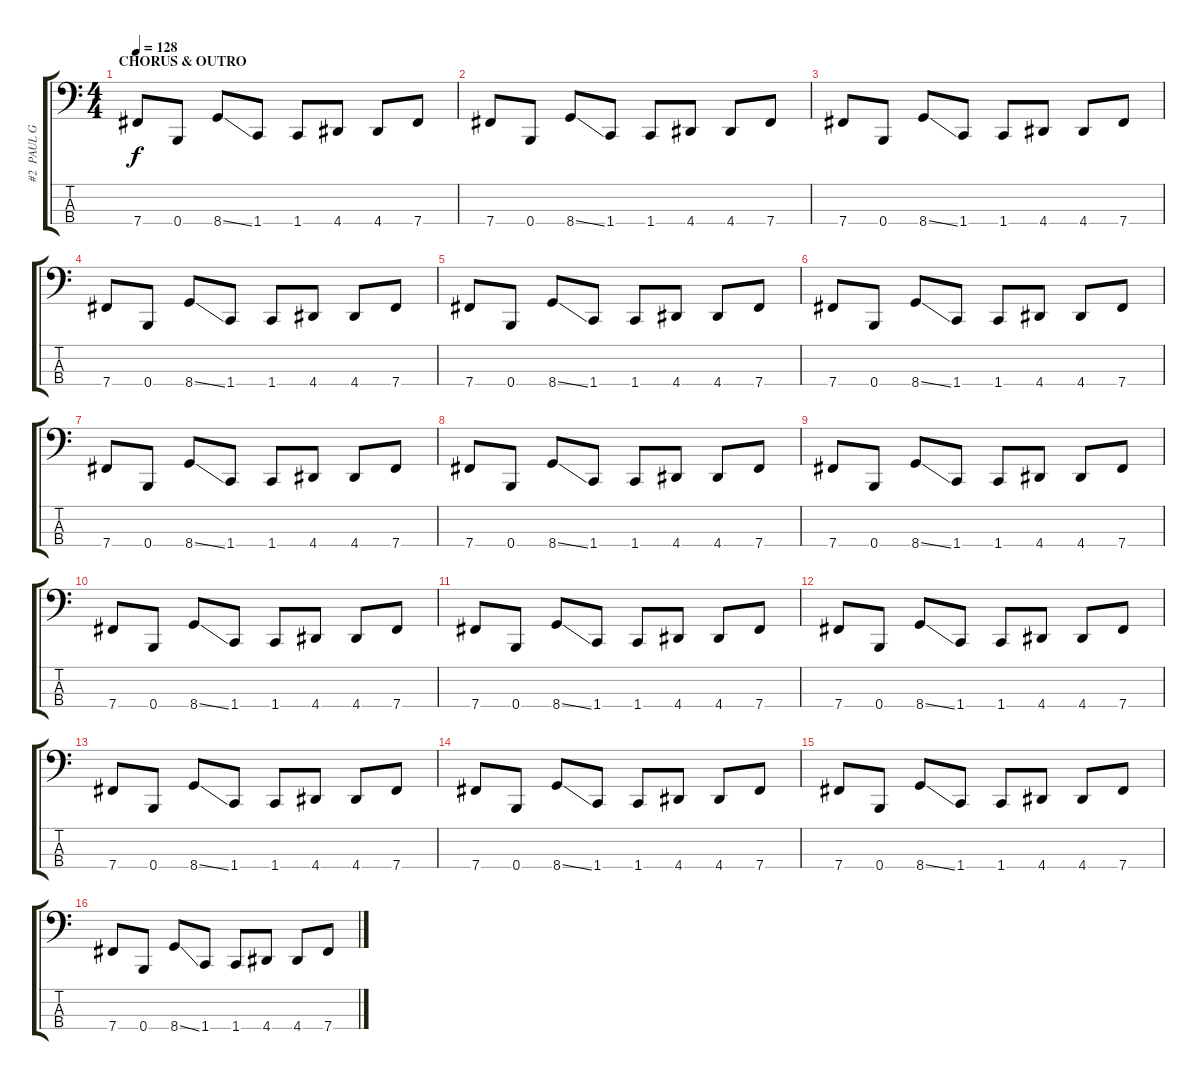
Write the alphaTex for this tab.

\track ("#2  PAUL GREY " "#2  PAUL G") {instrument electricbasspick}
\staff {score tabs}
\tuning (E2 B1 Gb1 B0) {hide}
\ts (4 4)
\section ("" "CHORUS & OUTRO")
\tempo 128
\clef f4
\ks c
7.4.8{dy f} 0.4.8 8.4{ss}.8 1.4.8 1.4.8 4.4.8 4.4.8 7.4.8 |
7.4.8 0.4.8 8.4{ss}.8 1.4.8 1.4.8 4.4.8 4.4.8 7.4.8 |
7.4.8 0.4.8 8.4{ss}.8 1.4.8 1.4.8 4.4.8 4.4.8 7.4.8 |
7.4.8 0.4.8 8.4{ss}.8 1.4.8 1.4.8 4.4.8 4.4.8 7.4.8 |
7.4.8 0.4.8 8.4{ss}.8 1.4.8 1.4.8 4.4.8 4.4.8 7.4.8 |
7.4.8 0.4.8 8.4{ss}.8 1.4.8 1.4.8 4.4.8 4.4.8 7.4.8 |
7.4.8 0.4.8 8.4{ss}.8 1.4.8 1.4.8 4.4.8 4.4.8 7.4.8 |
7.4.8 0.4.8 8.4{ss}.8 1.4.8 1.4.8 4.4.8 4.4.8 7.4.8 |
7.4.8 0.4.8 8.4{ss}.8 1.4.8 1.4.8 4.4.8 4.4.8 7.4.8 |
7.4.8 0.4.8 8.4{ss}.8 1.4.8 1.4.8 4.4.8 4.4.8 7.4.8 |
7.4.8 0.4.8 8.4{ss}.8 1.4.8 1.4.8 4.4.8 4.4.8 7.4.8 |
7.4.8 0.4.8 8.4{ss}.8 1.4.8 1.4.8 4.4.8 4.4.8 7.4.8 |
7.4.8 0.4.8 8.4{ss}.8 1.4.8 1.4.8 4.4.8 4.4.8 7.4.8 |
7.4.8 0.4.8 8.4{ss}.8 1.4.8 1.4.8 4.4.8 4.4.8 7.4.8 |
7.4.8 0.4.8 8.4{ss}.8 1.4.8 1.4.8 4.4.8 4.4.8 7.4.8 |
7.4.8 0.4.8 8.4{ss}.8 1.4.8 1.4.8 4.4.8 4.4.8 7.4.8
